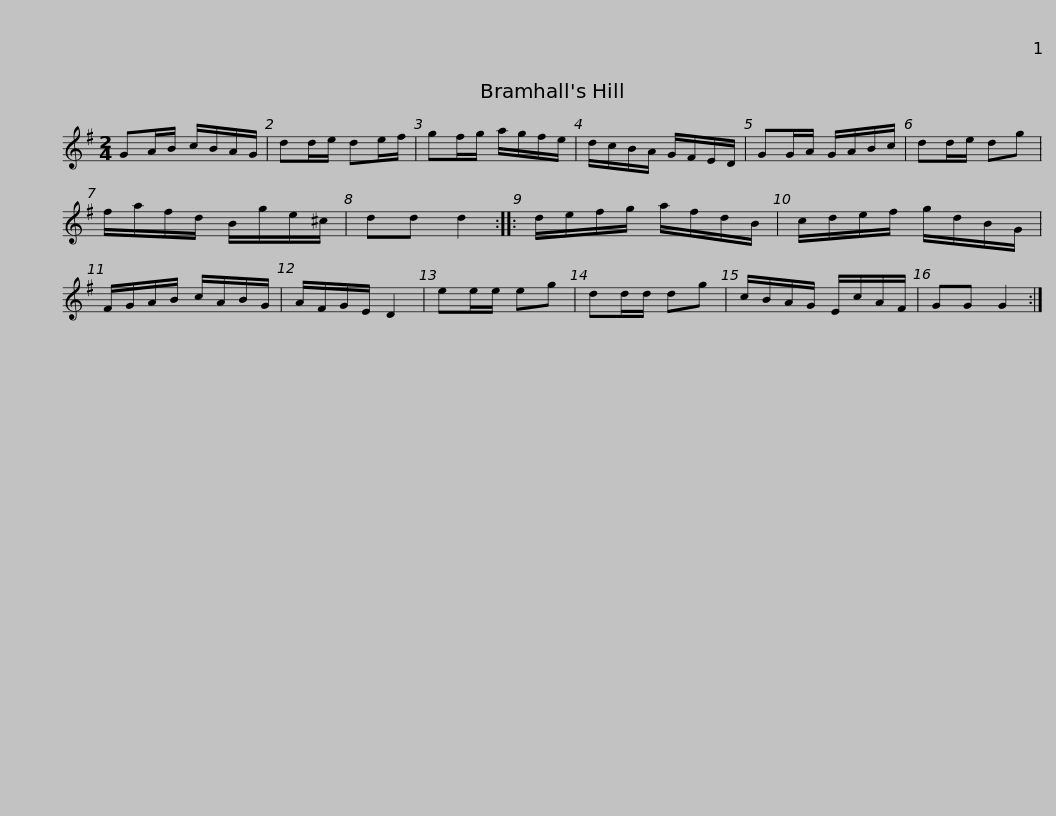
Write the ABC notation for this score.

X:1
L:1/8
M:2/4
I:linebreak $
K:G
V:1 treble
V:1
 GA/B/ c/B/A/G/ | dd/e/ de/f/ | gf/g/ a/g/f/e/ | d/c/B/A/ G/F/E/D/ | GG/A/ G/A/B/c/ | %5
 dd/e/ dg |$ f/a/f/d/ B/g/e/^c/ | dd d2 :: d/e/f/g/ a/f/d/B/ | c/d/e/f/ g/d/B/G/ | %10
 F/G/A/B/ c/A/B/G/ | A/F/G/E/ D2 | ee/e/ eg |$ dd/d/ dg | c/B/A/G/ E/c/A/F/ | %15
 GG G2 :| %16
